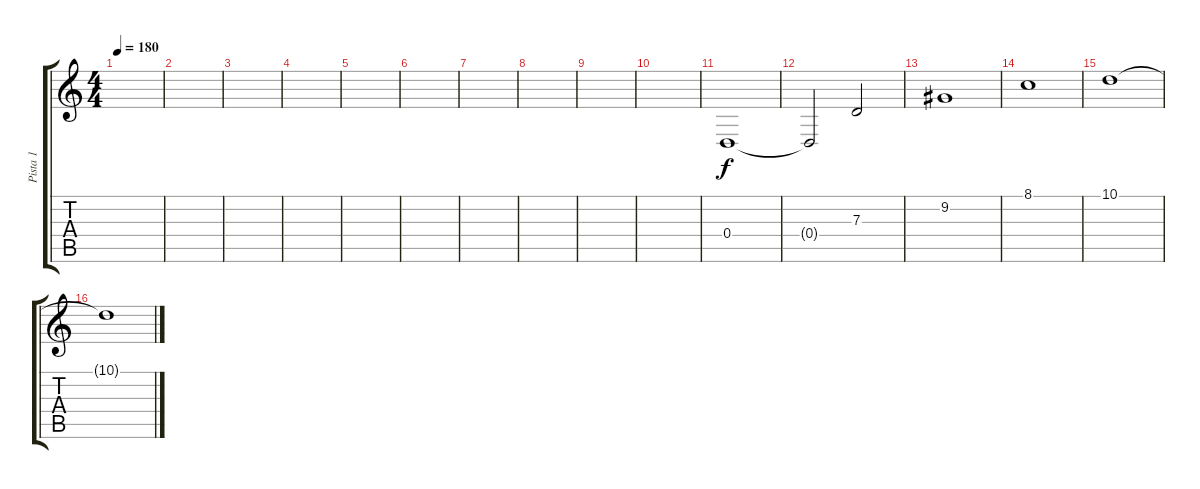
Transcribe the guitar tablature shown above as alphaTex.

\track ("Pista 1" "Pista 1") {instrument stringensemble2}
\staff {score tabs}
\tuning (E4 B3 G3 D3 A2 E2) {hide}
\ts (4 4)
\tempo 180
\clef g2
\ks c
|
|
|
|
|
|
|
|
|
|
0.4.1 |
0.4{t}.2 7.3.2 |
9.2.1 |
8.1.1 |
10.1.1 |
10.1{t}.1
